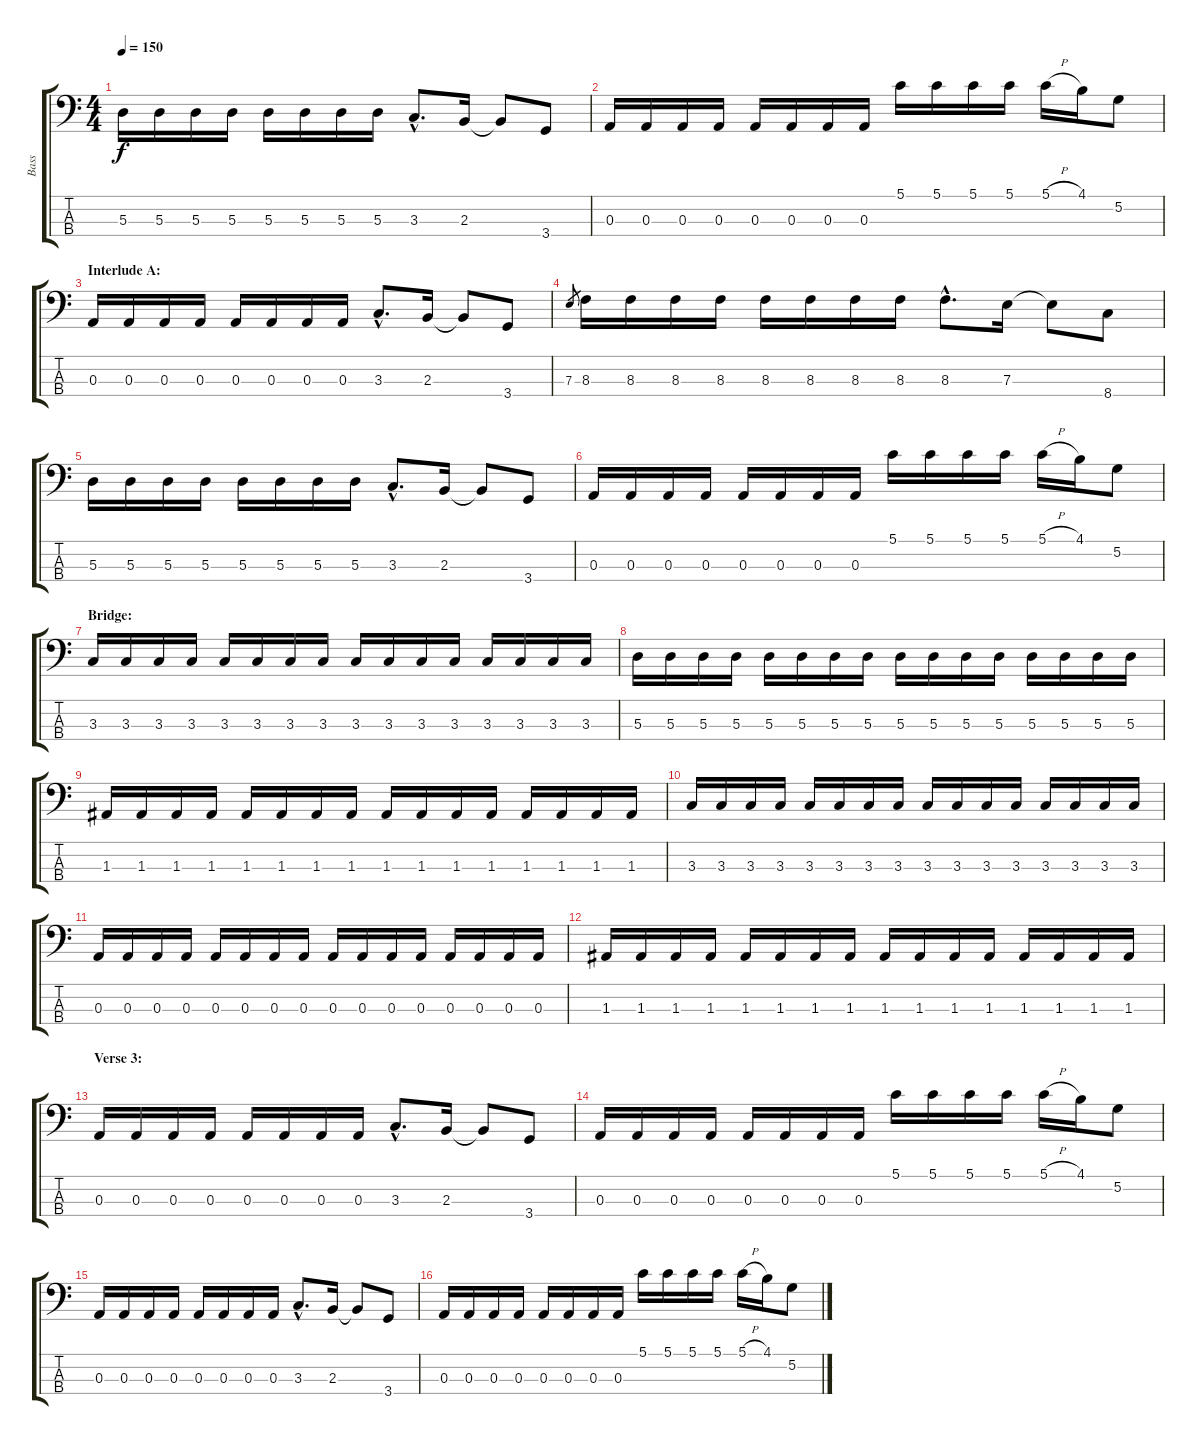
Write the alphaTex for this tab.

\track ("Bass" "Bass") {instrument electricbasspick}
\staff {score tabs}
\tuning (G2 D2 A1 E1) {hide}
\ts (4 4)
\tempo 150
\clef f4
\ks c
5.3.16{dy f} 5.3.16 5.3.16 5.3.16 5.3.16 5.3.16 5.3.16 5.3.16 3.3{hac}.8{d} 2.3.16 2.3{t}.8 3.4.8 |
0.3.16 0.3.16 0.3.16 0.3.16 0.3.16 0.3.16 0.3.16 0.3.16 5.1.16 5.1.16 5.1.16 5.1.16 5.1{h}.16 4.1.16 5.2.8 |
\section ("" "Interlude A:")
0.3.16 0.3.16 0.3.16 0.3.16 0.3.16 0.3.16 0.3.16 0.3.16 3.3{hac}.8{d} 2.3.16 2.3{t}.8 3.4.8 |
7.3.8{gr} 8.3.16 8.3.16 8.3.16 8.3.16 8.3.16 8.3.16 8.3.16 8.3.16 8.3{hac}.8{d} 7.3.16 7.3{t}.8 8.4.8 |
5.3.16 5.3.16 5.3.16 5.3.16 5.3.16 5.3.16 5.3.16 5.3.16 3.3{hac}.8{d} 2.3.16 2.3{t}.8 3.4.8 |
0.3.16 0.3.16 0.3.16 0.3.16 0.3.16 0.3.16 0.3.16 0.3.16 5.1.16 5.1.16 5.1.16 5.1.16 5.1{h}.16 4.1.16 5.2.8 |
\section ("" "Bridge:")
3.3.16 3.3.16 3.3.16 3.3.16 3.3.16 3.3.16 3.3.16 3.3.16 3.3.16 3.3.16 3.3.16 3.3.16 3.3.16 3.3.16 3.3.16 3.3.16 |
5.3.16 5.3.16 5.3.16 5.3.16 5.3.16 5.3.16 5.3.16 5.3.16 5.3.16 5.3.16 5.3.16 5.3.16 5.3.16 5.3.16 5.3.16 5.3.16 |
1.3.16 1.3.16 1.3.16 1.3.16 1.3.16 1.3.16 1.3.16 1.3.16 1.3.16 1.3.16 1.3.16 1.3.16 1.3.16 1.3.16 1.3.16 1.3.16 |
3.3.16 3.3.16 3.3.16 3.3.16 3.3.16 3.3.16 3.3.16 3.3.16 3.3.16 3.3.16 3.3.16 3.3.16 3.3.16 3.3.16 3.3.16 3.3.16 |
0.3.16 0.3.16 0.3.16 0.3.16 0.3.16 0.3.16 0.3.16 0.3.16 0.3.16 0.3.16 0.3.16 0.3.16 0.3.16 0.3.16 0.3.16 0.3.16 |
1.3.16 1.3.16 1.3.16 1.3.16 1.3.16 1.3.16 1.3.16 1.3.16 1.3.16 1.3.16 1.3.16 1.3.16 1.3.16 1.3.16 1.3.16 1.3.16 |
\section ("" "Verse 3:")
0.3.16 0.3.16 0.3.16 0.3.16 0.3.16 0.3.16 0.3.16 0.3.16 3.3{hac}.8{d} 2.3.16 2.3{t}.8 3.4.8 |
0.3.16 0.3.16 0.3.16 0.3.16 0.3.16 0.3.16 0.3.16 0.3.16 5.1.16 5.1.16 5.1.16 5.1.16 5.1{h}.16 4.1.16 5.2.8 |
0.3.16 0.3.16 0.3.16 0.3.16 0.3.16 0.3.16 0.3.16 0.3.16 3.3{hac}.8{d} 2.3.16 2.3{t}.8 3.4.8 |
0.3.16 0.3.16 0.3.16 0.3.16 0.3.16 0.3.16 0.3.16 0.3.16 5.1.16 5.1.16 5.1.16 5.1.16 5.1{h}.16 4.1.16 5.2.8
